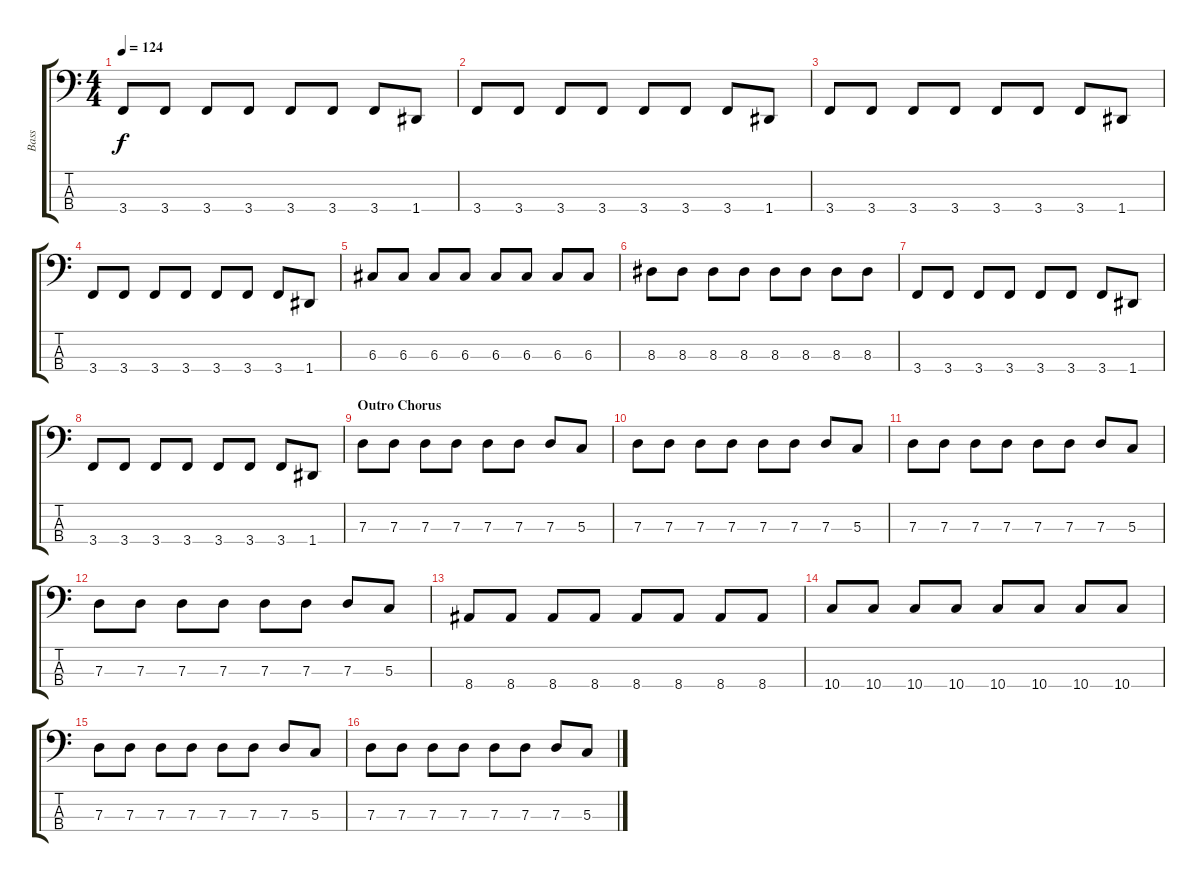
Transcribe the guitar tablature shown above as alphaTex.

\track ("Bass" "Bass") {instrument electricbasspick}
\staff {score tabs}
\tuning (F2 C2 G1 D1) {hide}
\ts (4 4)
\tempo 124
\clef f4
\ks c
3.4.8{dy f} 3.4.8 3.4.8 3.4.8 3.4.8 3.4.8 3.4.8 1.4.8 |
3.4.8 3.4.8 3.4.8 3.4.8 3.4.8 3.4.8 3.4.8 1.4.8 |
3.4.8 3.4.8 3.4.8 3.4.8 3.4.8 3.4.8 3.4.8 1.4.8 |
3.4.8 3.4.8 3.4.8 3.4.8 3.4.8 3.4.8 3.4.8 1.4.8 |
6.3.8 6.3.8 6.3.8 6.3.8 6.3.8 6.3.8 6.3.8 6.3.8 |
8.3.8 8.3.8 8.3.8 8.3.8 8.3.8 8.3.8 8.3.8 8.3.8 |
3.4.8 3.4.8 3.4.8 3.4.8 3.4.8 3.4.8 3.4.8 1.4.8 |
3.4.8 3.4.8 3.4.8 3.4.8 3.4.8 3.4.8 3.4.8 1.4.8 |
\section ("" "Outro Chorus")
7.3.8 7.3.8 7.3.8 7.3.8 7.3.8 7.3.8 7.3.8 5.3.8 |
7.3.8 7.3.8 7.3.8 7.3.8 7.3.8 7.3.8 7.3.8 5.3.8 |
7.3.8 7.3.8 7.3.8 7.3.8 7.3.8 7.3.8 7.3.8 5.3.8 |
7.3.8 7.3.8 7.3.8 7.3.8 7.3.8 7.3.8 7.3.8 5.3.8 |
8.4.8 8.4.8 8.4.8 8.4.8 8.4.8 8.4.8 8.4.8 8.4.8 |
10.4.8 10.4.8 10.4.8 10.4.8 10.4.8 10.4.8 10.4.8 10.4.8 |
7.3.8 7.3.8 7.3.8 7.3.8 7.3.8 7.3.8 7.3.8 5.3.8 |
7.3.8 7.3.8 7.3.8 7.3.8 7.3.8 7.3.8 7.3.8 5.3.8
